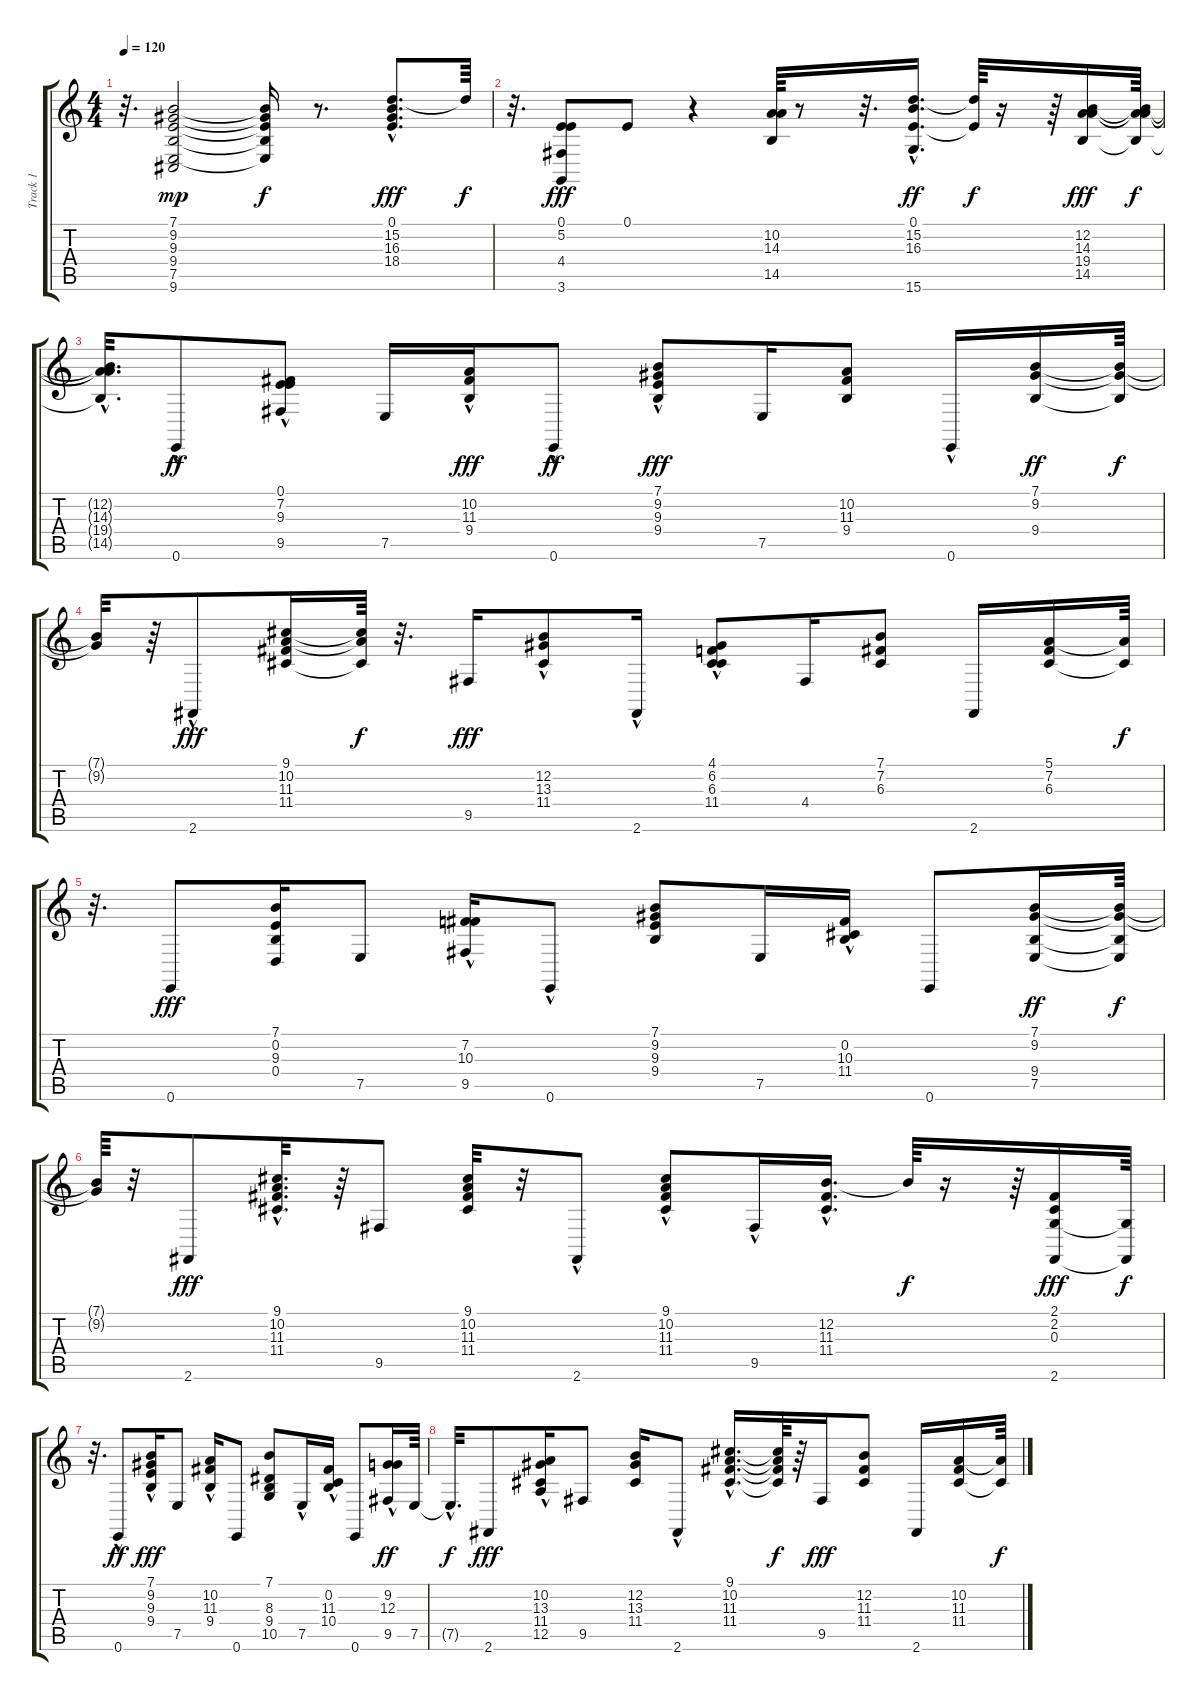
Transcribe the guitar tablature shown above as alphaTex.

\track ("Track 1" "Track 1") {instrument honkytonkpiano}
\staff {score tabs}
\tuning (E4 B3 G3 D3 A2 E2) {hide}
\ts (4 4)
\tempo 120
\clef g2
\ks c
r.32{d dy f} (7.1 9.2 9.3 9.4 7.5 9.6).2{dy mp} (7.1{t} 9.2{t} 9.3{t} 9.4{t} 7.5{t}).16{dy f} r.8{d} (0.1{hac} 15.2{hac} 16.3{hac} 18.4{hac}).8{d dy fff} 15.2{t}.64{dy f} |
r.32{d} (0.1 5.2 4.4 3.6).8{dy fff} 0.1.8 r.4 (10.2 14.3 14.5).64 r.8 r.32{d} (0.1{hac} 15.2{hac} 16.3{hac} 15.6{hac}).16{d dy ff} (0.1{t} 15.2{t}).64{dy f} r.16 r.64 (12.2 14.3 19.4 14.5).16{dy fff} (12.2{t} 14.3{t} 19.4{t} 14.5{t}).64{dy f} |
(12.2{t} 14.3{hac t} 19.4{hac t} 14.5{t}).32{d} 0.6{hac}.8{dy ff} (0.1 7.2 9.3{hac} 9.5{hac}).8 7.5.16 (10.2{hac} 11.3{hac} 9.4{hac}).16{dy fff} 0.6{hac}.8{dy ff} (7.1{hac} 9.2 9.3 9.4).8{dy fff} 7.5.16 (10.2 11.3 9.4).8 0.6{hac}.16 (7.1 9.2 9.4).16{dy ff} (7.1{t} 9.2{t} 9.4{t}).64{dy f} |
(7.1{t} 9.2{t}).32 r.64 2.6{hac}.8{dy fff} (9.1 10.2 11.3 11.4).16 (9.1{t} 10.2{t} 11.4{t}).64{dy f} r.32{d} 9.5.16{dy fff} (12.2 13.3 11.4{hac}).8 2.6{hac}.16 (4.1{hac} 6.2 6.3 11.4{hac}).8 4.4.16 (7.1 7.2 6.3).8 2.6.16 (5.1 7.2 6.3).16 (5.1{t} 6.3{t}).64{dy f} |
r.32{d} 0.6.8{dy fff} (7.1 0.2 9.3 0.4).16 7.5.8 (7.2{hac} 10.3{hac} 9.5{hac}).16 0.6{hac}.8 (7.1 9.2 9.3 9.4).8 7.5.16 (0.2 10.3 11.4{hac}).16 0.6.8 (7.1 9.2 9.4 7.5).16{dy ff} (7.1{t} 9.2{t} 9.4{t} 7.5{t}).64{dy f} |
(7.1{t} 9.2{t}).64 r.32 2.6.8{dy fff} (9.1{hac} 10.2 11.3 11.4).32{d} r.64 9.5.8 (9.1 10.2 11.3 11.4).32 r.32 2.6{hac}.8 (9.1{hac} 10.2 11.3 11.4).8 9.5{hac}.16 (12.2{hac} 11.3{hac} 11.4).16{d} 12.2{t}.64{dy f} r.16 r.64 (2.1 2.2 0.3 2.6).16{dy fff} (0.3{t} 2.6{t}).64{dy f} |
r.32{d} 0.6{hac}.8{dy ff} (7.1{hac} 9.2{hac} 9.3 9.4).16{dy fff} 7.5.8 (10.2{hac} 11.3{hac} 9.4).16 0.6.8 (7.1 8.3 9.4 10.5).8 7.5{hac}.16 (0.2 11.3{hac} 10.4).16 0.6.8 (9.2{hac} 12.3{hac} 9.5).16{dy ff} 7.5.64 |
7.5{hac t}.32{d dy f} 2.6.8{dy fff} (10.2 13.3 11.4 12.5{hac}).16 9.5.8 (12.2 13.3 11.4).16 2.6{hac}.8 (9.1{hac} 10.2{hac} 11.3{hac} 11.4{hac}).16{d} (9.1{t} 10.2{t} 11.3{t} 11.4{t}).64{dy f} r.64 9.5.16{dy fff} (12.2 11.3 11.4).8 2.6.16 (10.2 11.3 11.4).16 (10.2{t} 11.4{t}).64{dy f}
